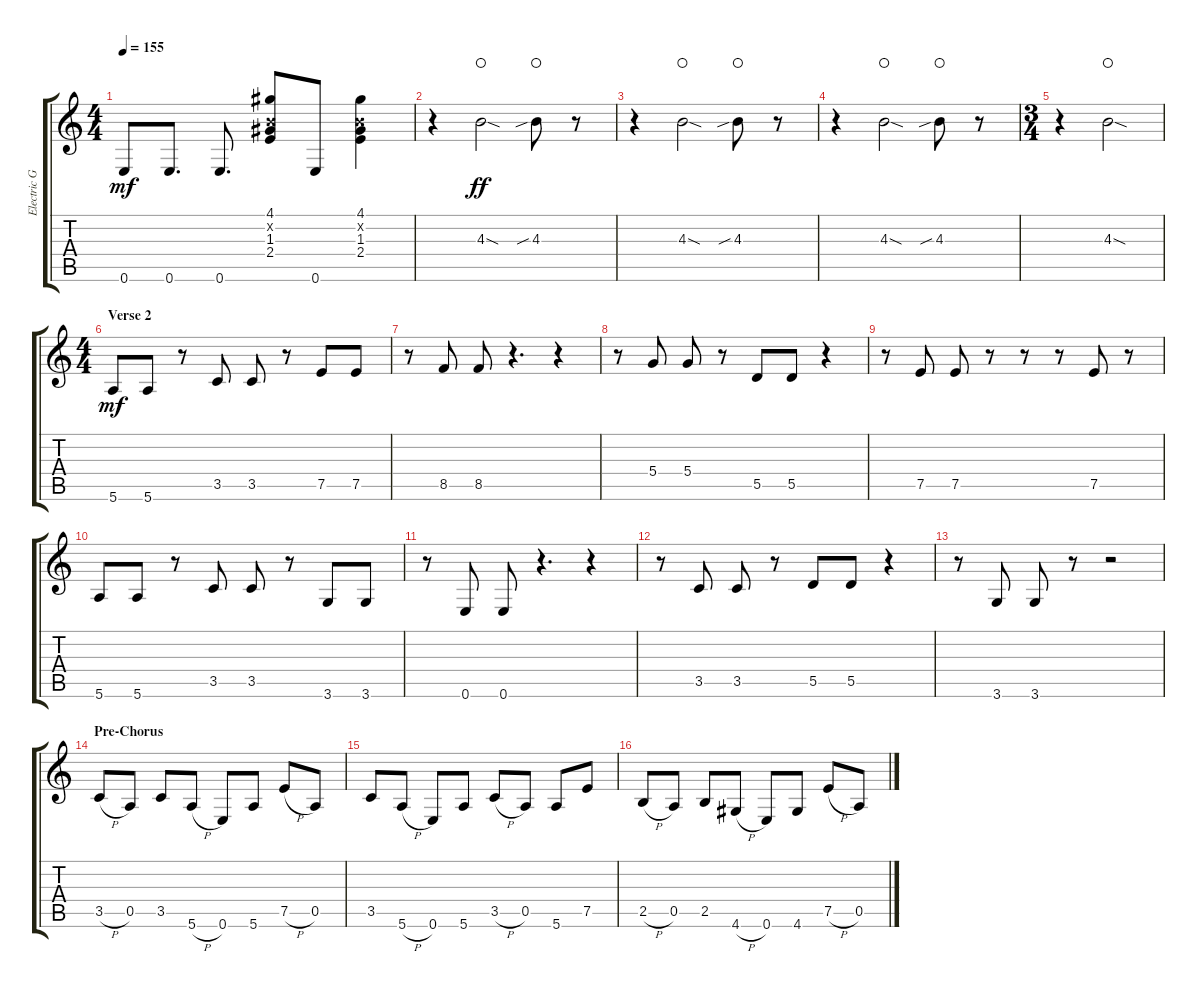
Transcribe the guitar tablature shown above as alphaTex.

\track ("Electric Guitar" "Electric G") {instrument distortionguitar}
\staff {score tabs}
\tuning (E4 B3 G3 D3 A2 E2) {hide}
\ts (4 4)
\tempo 155
\clef g2
\ks c
0.6{t}.8{dy mf} 0.6.8{d} 0.6.8{d} (4.1 0.2{x} 1.3 2.4).8 0.6.8 (4.1 0.2{x} 1.3 2.4).4 |
r.4 4.3{sod}.2{dy ff waho} 4.3{sib}.8{waho} r.8 |
r.4 4.3{sod}.2{waho} 4.3{sib}.8{waho} r.8 |
r.4 4.3{sod}.2{waho} 4.3{sib}.8{waho} r.8 |
\ts (3 4)
r.4 4.3{sod}.2{waho} |
\ts (4 4)
\section ("" "Verse 2")
5.6.8{dy mf} 5.6.8 r.8 3.5.8 3.5.8 r.8 7.5.8 7.5.8 |
r.8 8.5.8 8.5.8 r.4{d} r.4 |
r.8 5.4.8 5.4.8 r.8 5.5.8 5.5.8 r.4 |
r.8 7.5.8 7.5.8 r.8 r.8 r.8 7.5.8 r.8 |
5.6.8 5.6.8 r.8 3.5.8 3.5.8 r.8 3.6.8 3.6.8 |
r.8 0.6.8 0.6.8 r.4{d} r.4 |
r.8 3.5.8 3.5.8 r.8 5.5.8 5.5.8 r.4 |
r.8 3.6.8 3.6.8 r.8 r.2 |
\section ("" "Pre-Chorus")
3.5{h}.8 0.5.8 3.5.8 5.6{h}.8 0.6.8 5.6.8 7.5{h}.8 0.5.8 |
3.5.8 5.6{h}.8 0.6.8 5.6.8 3.5{h}.8 0.5.8 5.6.8 7.5.8 |
2.5{h}.8 0.5.8 2.5.8 4.6{h}.8 0.6.8 4.6.8 7.5{h}.8 0.5.8
